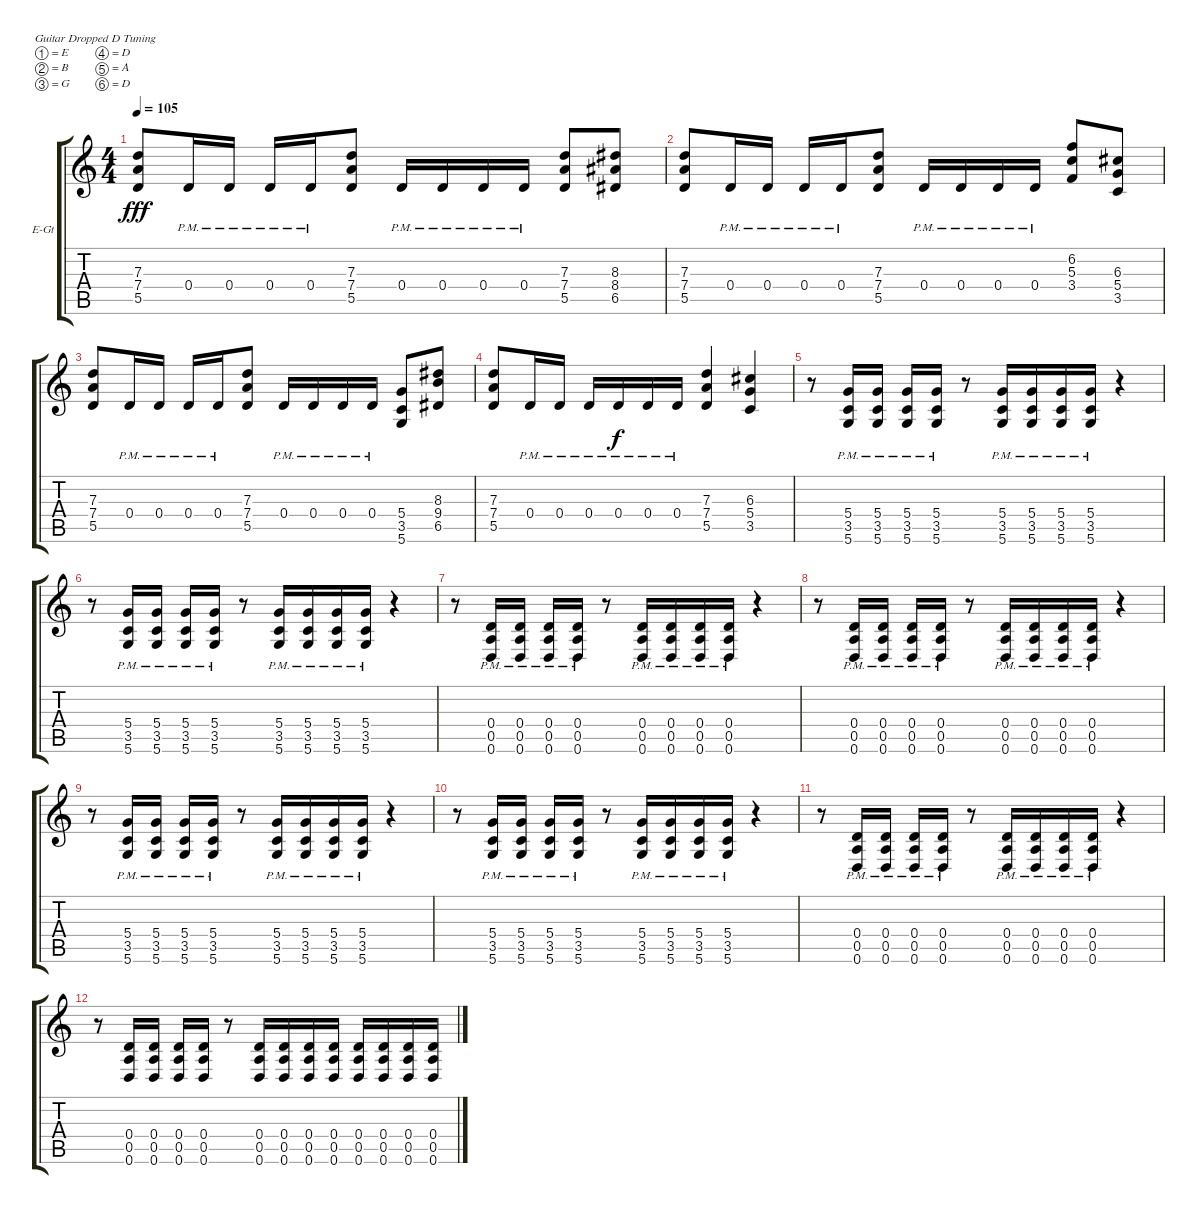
\bracketExtendMode groupsimilarinstruments
\firstSystemTrackNameOrientation horizontal
\otherSystemsTrackNameOrientation horizontal
\track ("Overdriven-guitar (Richard)" "E-Gt") {instrument overdrivenguitar}
\staff {score tabs}
\tuning (E4 B3 G3 D3 A2 D2)
\ts (4 4)
\tempo 105
\clef g2
\scale
0.333333
\ks c
(7.3 7.4 5.5).8{dy fff} 0.4{pm}.16 0.4{pm}.16 0.4{pm}.16 0.4{pm}.16 (7.3 7.4 5.5).8 0.4{pm}.16 0.4{pm}.16 0.4{pm}.16 0.4{pm}.16 (7.3 7.4 5.5).8 (8.3 8.4 6.5).8 |
\scale
0.333333 (7.3 7.4 5.5).8 0.4{pm}.16 0.4{pm}.16 0.4{pm}.16 0.4{pm}.16 (7.3 7.4 5.5).8 0.4{pm}.16 0.4{pm}.16 0.4{pm}.16 0.4{pm}.16 (6.2 3.4 5.3).8 (6.3 3.5 5.4).8 |
\scale
0.333333 (7.3 7.4 5.5).8 0.4{pm}.16 0.4{pm}.16 0.4{pm}.16 0.4{pm}.16 (7.3 7.4 5.5).8 0.4{pm}.16 0.4{pm}.16 0.4{pm}.16 0.4{pm}.16 (3.5 5.6 5.4).8 (8.3 6.5 9.4).8 |
\scale
0.333333 (7.3 7.4 5.5).8 0.4{pm}.16 0.4{pm}.16 0.4{pm}.16 0.4{pm}.16{dy f} 0.4{pm}.16 0.4{pm}.16 (7.3 7.4 5.5).4 (6.3 3.5 5.4).4 |
\scale
0.333333 r.8 (3.5{pm} 5.6{pm} 5.4).16 (3.5{pm} 5.6{pm} 5.4).16 (3.5{pm} 5.6{pm} 5.4).16 (3.5{pm} 5.6{pm} 5.4).16 r.8 (3.5{pm} 5.6{pm} 5.4).16 (3.5{pm} 5.6{pm} 5.4).16 (3.5{pm} 5.6{pm} 5.4).16 (3.5{pm} 5.6{pm} 5.4).16 r.4 |
\scale
0.333333 r.8 (3.5{pm} 5.6{pm} 5.4).16 (3.5{pm} 5.6{pm} 5.4).16 (3.5{pm} 5.6{pm} 5.4).16 (3.5{pm} 5.6{pm} 5.4).16 r.8 (3.5{pm} 5.6{pm} 5.4).16 (3.5{pm} 5.6{pm} 5.4).16 (3.5{pm} 5.6{pm} 5.4).16 (3.5{pm} 5.6{pm} 5.4).16 r.4 |
\scale
0.333333 r.8 (0.4{pm} 0.5{pm} 0.6{pm}).16 (0.4{pm} 0.5{pm} 0.6{pm}).16 (0.4{pm} 0.5{pm} 0.6{pm}).16 (0.4{pm} 0.5{pm} 0.6{pm}).16 r.8 (0.4{pm} 0.5{pm} 0.6{pm}).16 (0.4{pm} 0.5{pm} 0.6{pm}).16 (0.4{pm} 0.5{pm} 0.6{pm}).16 (0.4{pm} 0.5{pm} 0.6{pm}).16 r.4 |
\scale
0.333333 r.8 (0.4{pm} 0.5{pm} 0.6{pm}).16 (0.4{pm} 0.5{pm} 0.6{pm}).16 (0.4{pm} 0.5{pm} 0.6{pm}).16 (0.4{pm} 0.5{pm} 0.6{pm}).16 r.8 (0.4{pm} 0.5{pm} 0.6{pm}).16 (0.4{pm} 0.5{pm} 0.6{pm}).16 (0.4{pm} 0.5{pm} 0.6{pm}).16 (0.4{pm} 0.5{pm} 0.6{pm}).16 r.4 |
\scale
0.333333 r.8 (3.5{pm} 5.6{pm} 5.4).16 (3.5{pm} 5.6{pm} 5.4).16 (3.5{pm} 5.6{pm} 5.4).16 (3.5{pm} 5.6{pm} 5.4).16 r.8 (3.5{pm} 5.6{pm} 5.4).16 (3.5{pm} 5.6{pm} 5.4).16 (3.5{pm} 5.6{pm} 5.4).16 (3.5{pm} 5.6{pm} 5.4).16 r.4 |
\scale
0.333333 r.8 (3.5{pm} 5.6{pm} 5.4).16 (3.5{pm} 5.6{pm} 5.4).16 (3.5{pm} 5.6{pm} 5.4).16 (3.5{pm} 5.6{pm} 5.4).16 r.8 (3.5{pm} 5.6{pm} 5.4).16 (3.5{pm} 5.6{pm} 5.4).16 (3.5{pm} 5.6{pm} 5.4).16 (3.5{pm} 5.6{pm} 5.4).16 r.4 |
\scale
0.333333 r.8 (0.4{pm} 0.5{pm} 0.6{pm}).16 (0.4{pm} 0.5{pm} 0.6{pm}).16 (0.4{pm} 0.5{pm} 0.6{pm}).16 (0.4{pm} 0.5{pm} 0.6{pm}).16 r.8 (0.4{pm} 0.5{pm} 0.6{pm}).16 (0.4{pm} 0.5{pm} 0.6{pm}).16 (0.4{pm} 0.5{pm} 0.6{pm}).16 (0.4{pm} 0.5{pm} 0.6{pm}).16 r.4 |
\scale
0.333333 r.8 (0.4 0.5 0.6).16 (0.4 0.5 0.6).16 (0.4 0.5 0.6).16 (0.4 0.5 0.6).16 r.8 (0.4 0.5 0.6).16 (0.4 0.5 0.6).16 (0.4 0.5 0.6).16 (0.4 0.5 0.6).16 (0.4 0.5 0.6).16 (0.4 0.5 0.6).16 (0.4 0.5 0.6).16 (0.4 0.5 0.6).16 |
\scale
0.333333 |
\scale
0.333333 |
\scale
0.333333 |
\scale
0.333333
